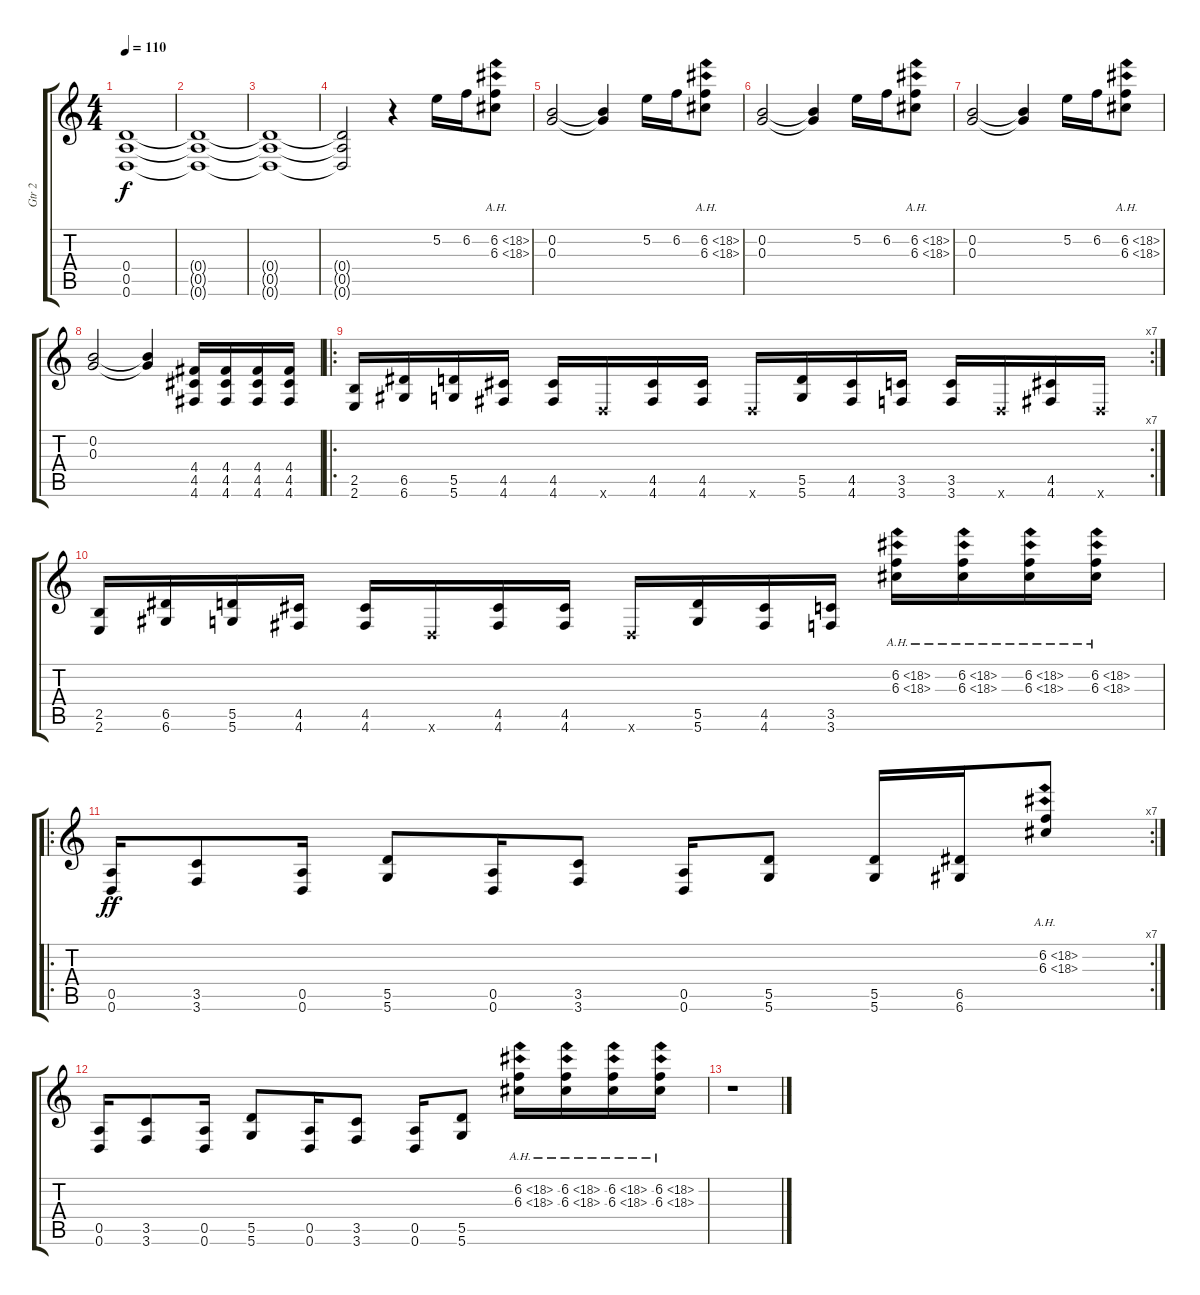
\track ("Gtr 2" "Gtr 2") {instrument distortionguitar}
\staff {score tabs}
\tuning (E4 B3 G3 D3 A2 D2) {hide}
\ts (4 4)
\tempo 110
\clef g2
\ks c
(0.4 0.5 0.6).1{dy f} |
(0.4{t} 0.5{t} 0.6{t}).1 |
(0.4{t} 0.5{t} 0.6{t}).1 |
(0.4{t} 0.5{t} 0.6{t}).2 r.4 5.2.16 6.2.16 (6.2{ah 12} 6.3{ah 12}).8 |
(0.2 0.3).2 (0.2{t} 0.3{t}).4 5.2.16 6.2.16 (6.2{ah 12} 6.3{ah 12}).8 |
(0.2 0.3).2 (0.2{t} 0.3{t}).4 5.2.16 6.2.16 (6.2{ah 12} 6.3{ah 12}).8 |
(0.2 0.3).2 (0.2{t} 0.3{t}).4 5.2.16 6.2.16 (6.2{ah 12} 6.3{ah 12}).8 |
(0.2 0.3).2 (0.2{t} 0.3{t}).4 (4.4 4.5 4.6).16 (4.4 4.5 4.6).16 (4.4 4.5 4.6).16 (4.4 4.5 4.6).16 |
\ro
\rc 7
(2.5 2.6).16 (6.5 6.6).16 (5.5 5.6).16 (4.5 4.6).16 (4.5 4.6).16 0.6{x}.16 (4.5 4.6).16 (4.5 4.6).16 0.6{x}.16 (5.5 5.6).16 (4.5 4.6).16 (3.5 3.6).16 (3.5 3.6).16 0.6{x}.16 (4.5 4.6).16 0.6{x}.16 |
(2.5 2.6).16 (6.5 6.6).16 (5.5 5.6).16 (4.5 4.6).16 (4.5 4.6).16 0.6{x}.16 (4.5 4.6).16 (4.5 4.6).16 0.6{x}.16 (5.5 5.6).16 (4.5 4.6).16 (3.5 3.6).16 (6.2{ah 12} 6.3{ah 12}).16 (6.2{ah 12} 6.3{ah 12}).16 (6.2{ah 12} 6.3{ah 12}).16 (6.2{ah 12} 6.3{ah 12}).16 |
\ro
\rc 7
(0.5 0.6).16{dy ff} (3.5 3.6).8 (0.5 0.6).16 (5.5 5.6).8 (0.5 0.6).16 (3.5 3.6).8 (0.5 0.6).16 (5.5 5.6).8 (5.5 5.6).16 (6.5 6.6).16 (6.2{ah 12} 6.3{ah 12}).8 |
(0.5 0.6).16 (3.5 3.6).8 (0.5 0.6).16 (5.5 5.6).8 (0.5 0.6).16 (3.5 3.6).8 (0.5 0.6).16 (5.5 5.6).8 (6.2{ah 12} 6.3{ah 12}).16 (6.2{ah 12} 6.3{ah 12}).16 (6.2{ah 12} 6.3{ah 12}).16 (6.2{ah 12} 6.3{ah 12}).16 |
r.1
